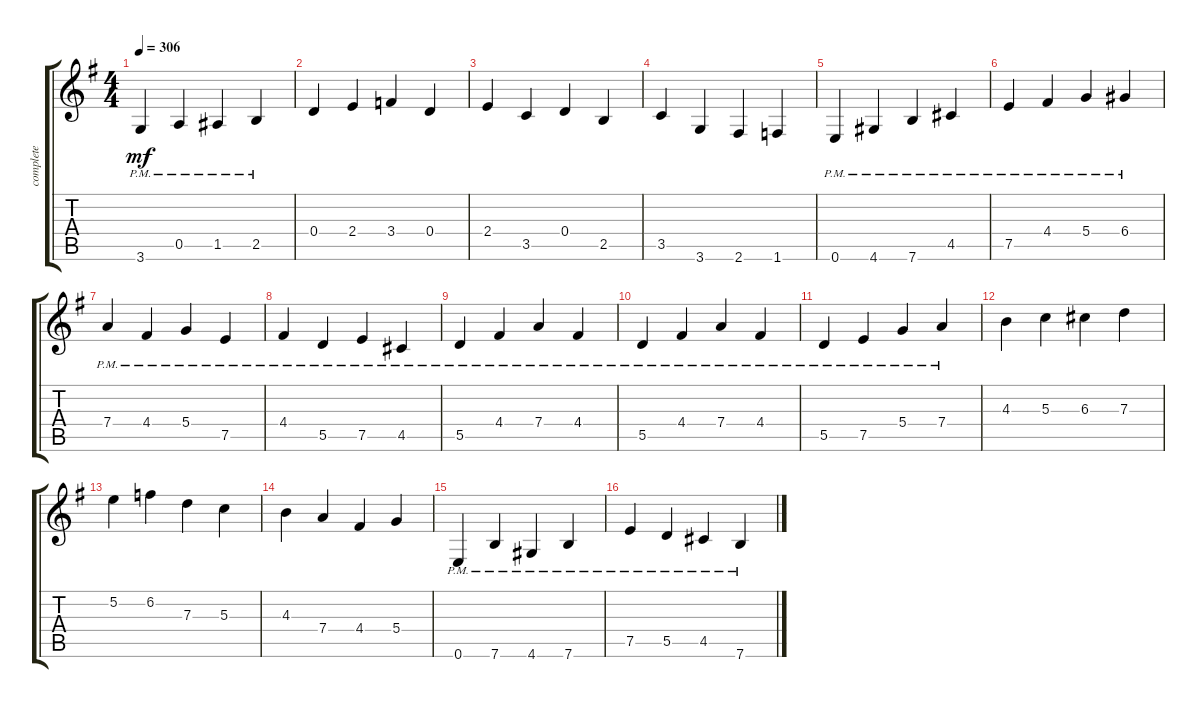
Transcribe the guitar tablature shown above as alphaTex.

\track ("complete" "complete") {instrument electricguitarclean}
\staff {score tabs}
\tuning (E4 B3 G3 D3 A2 E2) {hide}
\ts (4 4)
\tempo 306
\clef g2
\ks g
3.6{pm}.4{dy mf} 0.5{pm}.4 1.5{pm}.4 2.5{pm}.4 |
0.4.4 2.4.4 3.4.4 0.4.4 |
2.4.4 3.5.4 0.4.4 2.5.4 |
3.5.4 3.6.4 2.6.4 1.6.4 |
0.6{pm}.4 4.6{pm}.4 7.6{pm}.4 4.5{pm}.4 |
7.5{pm}.4 4.4{pm}.4 5.4{pm}.4 6.4{pm}.4 |
7.4{pm}.4 4.4{pm}.4 5.4{pm}.4 7.5{pm}.4 |
4.4{pm}.4 5.5{pm}.4 7.5{pm}.4 4.5{pm}.4 |
5.5{pm}.4 4.4{pm}.4 7.4{pm}.4 4.4{pm}.4 |
5.5{pm}.4 4.4{pm}.4 7.4{pm}.4 4.4{pm}.4 |
5.5{pm}.4 7.5{pm}.4 5.4{pm}.4 7.4{pm}.4 |
4.3.4 5.3.4 6.3.4 7.3.4 |
5.2.4 6.2.4 7.3.4 5.3.4 |
4.3.4 7.4.4 4.4.4 5.4.4 |
0.6{pm}.4 7.6{pm}.4 4.6{pm}.4 7.6{pm}.4 |
7.5{pm}.4 5.5{pm}.4 4.5{pm}.4 7.6{pm}.4
